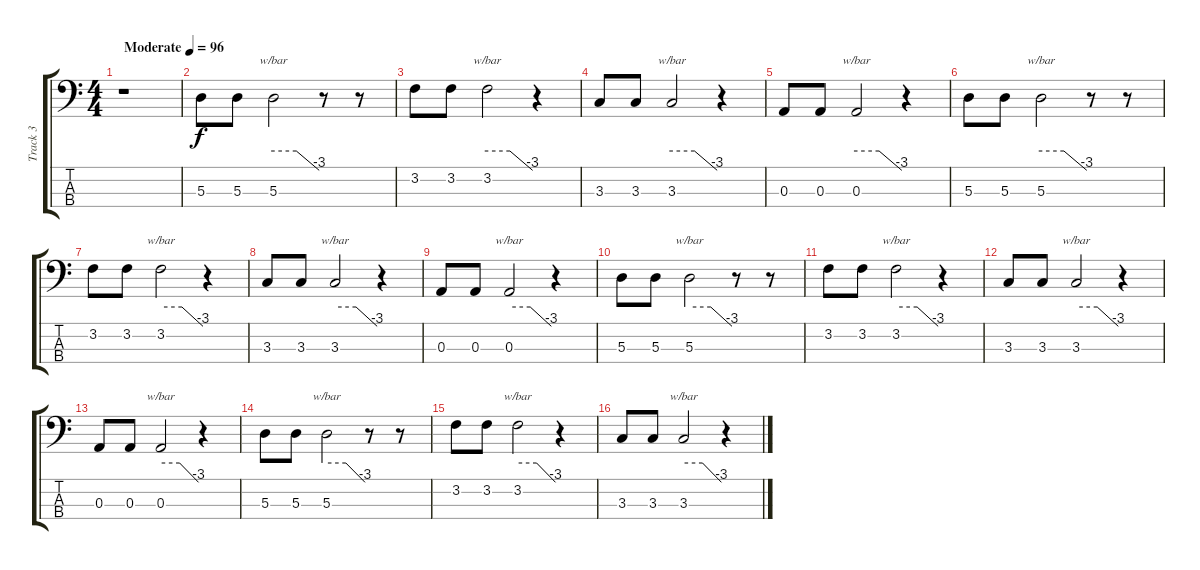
\track ("Track 3" "Track 3") {instrument fretlessbass}
\staff {score tabs}
\tuning (G2 D2 A1 E1) {hide}
\ts (4 4)
\tempo (96 "Moderate")
\clef f4
\ks c
r.1{dy f instrument fretlessbass} |
5.3.8 5.3.8 5.3.2{tbe (custom default 0 0 30 0 60 -12)} r.8 r.8 |
3.2.8 3.2.8 3.2.2{tbe (custom default 0 0 30 0 60 -12)} r.4 |
3.3.8 3.3.8 3.3.2{tbe (custom default 0 0 30 0 60 -12)} r.4 |
0.3.8 0.3.8 0.3.2{tbe (custom default 0 0 30 0 60 -12)} r.4 |
5.3.8 5.3.8 5.3.2{tbe (custom default 0 0 30 0 60 -12)} r.8 r.8 |
3.2.8 3.2.8 3.2.2{tbe (custom default 0 0 30 0 60 -12)} r.4 |
3.3.8 3.3.8 3.3.2{tbe (custom default 0 0 30 0 60 -12)} r.4 |
0.3.8 0.3.8 0.3.2{tbe (custom default 0 0 30 0 60 -12)} r.4 |
5.3.8 5.3.8 5.3.2{tbe (custom default 0 0 30 0 60 -12)} r.8 r.8 |
3.2.8 3.2.8 3.2.2{tbe (custom default 0 0 30 0 60 -12)} r.4 |
3.3.8 3.3.8 3.3.2{tbe (custom default 0 0 30 0 60 -12)} r.4 |
0.3.8 0.3.8 0.3.2{tbe (custom default 0 0 30 0 60 -12)} r.4 |
5.3.8 5.3.8 5.3.2{tbe (custom default 0 0 30 0 60 -12)} r.8 r.8 |
3.2.8 3.2.8 3.2.2{tbe (custom default 0 0 30 0 60 -12)} r.4 |
3.3.8 3.3.8 3.3.2{tbe (custom default 0 0 30 0 60 -12)} r.4
